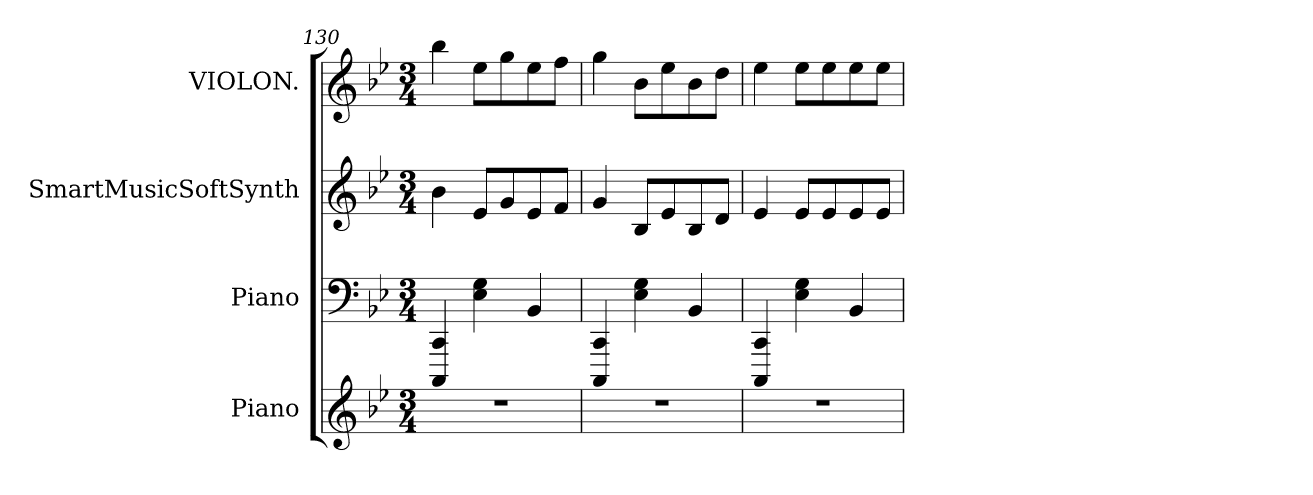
**kern	**kern	**kern	**kern
*part4	*part3	*part2	*part1
*staff4	*staff3	*staff2	*staff1
*I"Piano	*I"Piano	*I"SmartMusicSoftSynth	*I"VIOLON.
*I'P.	*	*	*
*clefG2	*clefF4	*clefG2	*clefG2
*k[b-e-]	*k[b-e-]	*k[b-e-]	*k[b-e-]
*B-:	*B-:	*B-:	*B-:
*M3/4	*M3/4	*M3/4	*M3/4
=130	=130	=130	=130
2.r	4CCC/ 4CC/	4b-\	4bb-\
.	4E-\ 4G\	8e-/L	8ee-\L
.	.	8g/	8gg\
.	4BB-/	8e-/	8ee-\
.	.	8f/J	8ff\J
!!LO:LB:g=z
=131	=131	=131	=131
2.r	4CCC/ 4CC/	4g/	4gg\
.	4E-\ 4G\	8B-/L	8b-\L
.	.	8e-/	8ee-\
.	4BB-/	8B-/	8b-\
.	.	8d/J	8dd\J
=132	=132	=132	=132
2.r	4CCC/ 4CC/	4e-/	4ee-\
.	4E-\ 4G\	8e-/L	8ee-\L
.	.	8e-/	8ee-\
.	4BB-/	8e-/	8ee-\
.	.	8e-/J	8ee-\J
=	=	=	=
*-	*-	*-	*-
